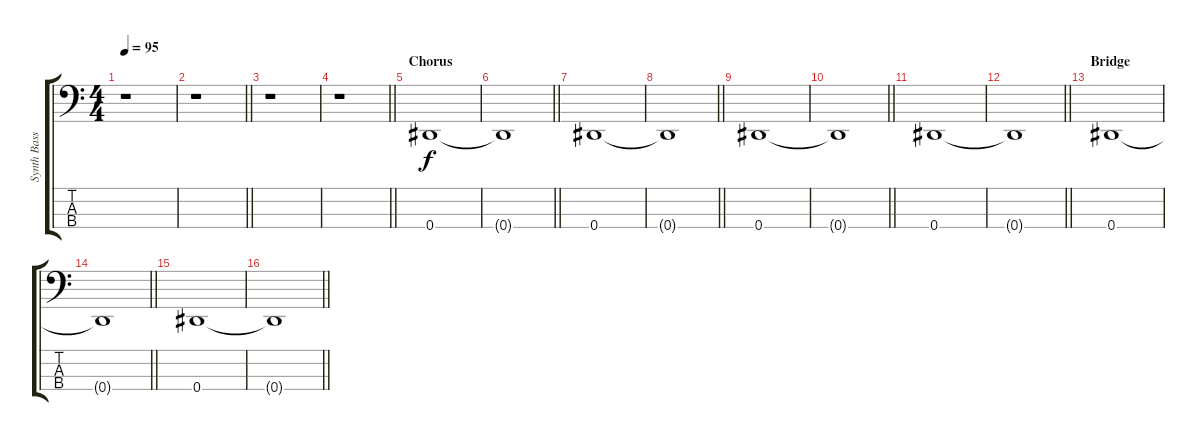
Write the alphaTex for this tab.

\track ("Synth Bass 2" "Synth Bass") {instrument synthbass2}
\staff {score tabs}
\tuning (Gb2 Db2 Ab1 Eb1) {hide}
\ts (4 4)
\tempo 95
\clef f4
\ks c
r.1{dy f} |
\barLineRight lightlight
r.1 |
r.1 |
\barLineRight lightlight
r.1 |
\section ("" "Chorus")
0.4.1 |
\barLineRight lightlight
0.4{t}.1 |
0.4.1 |
\barLineRight lightlight
0.4{t}.1 |
0.4.1 |
\barLineRight lightlight
0.4{t}.1 |
0.4.1 |
\barLineRight lightlight
0.4{t}.1 |
\section ("" "Bridge")
0.4.1 |
\barLineRight lightlight
0.4{t}.1 |
0.4.1 |
\barLineRight lightlight
0.4{t}.1
